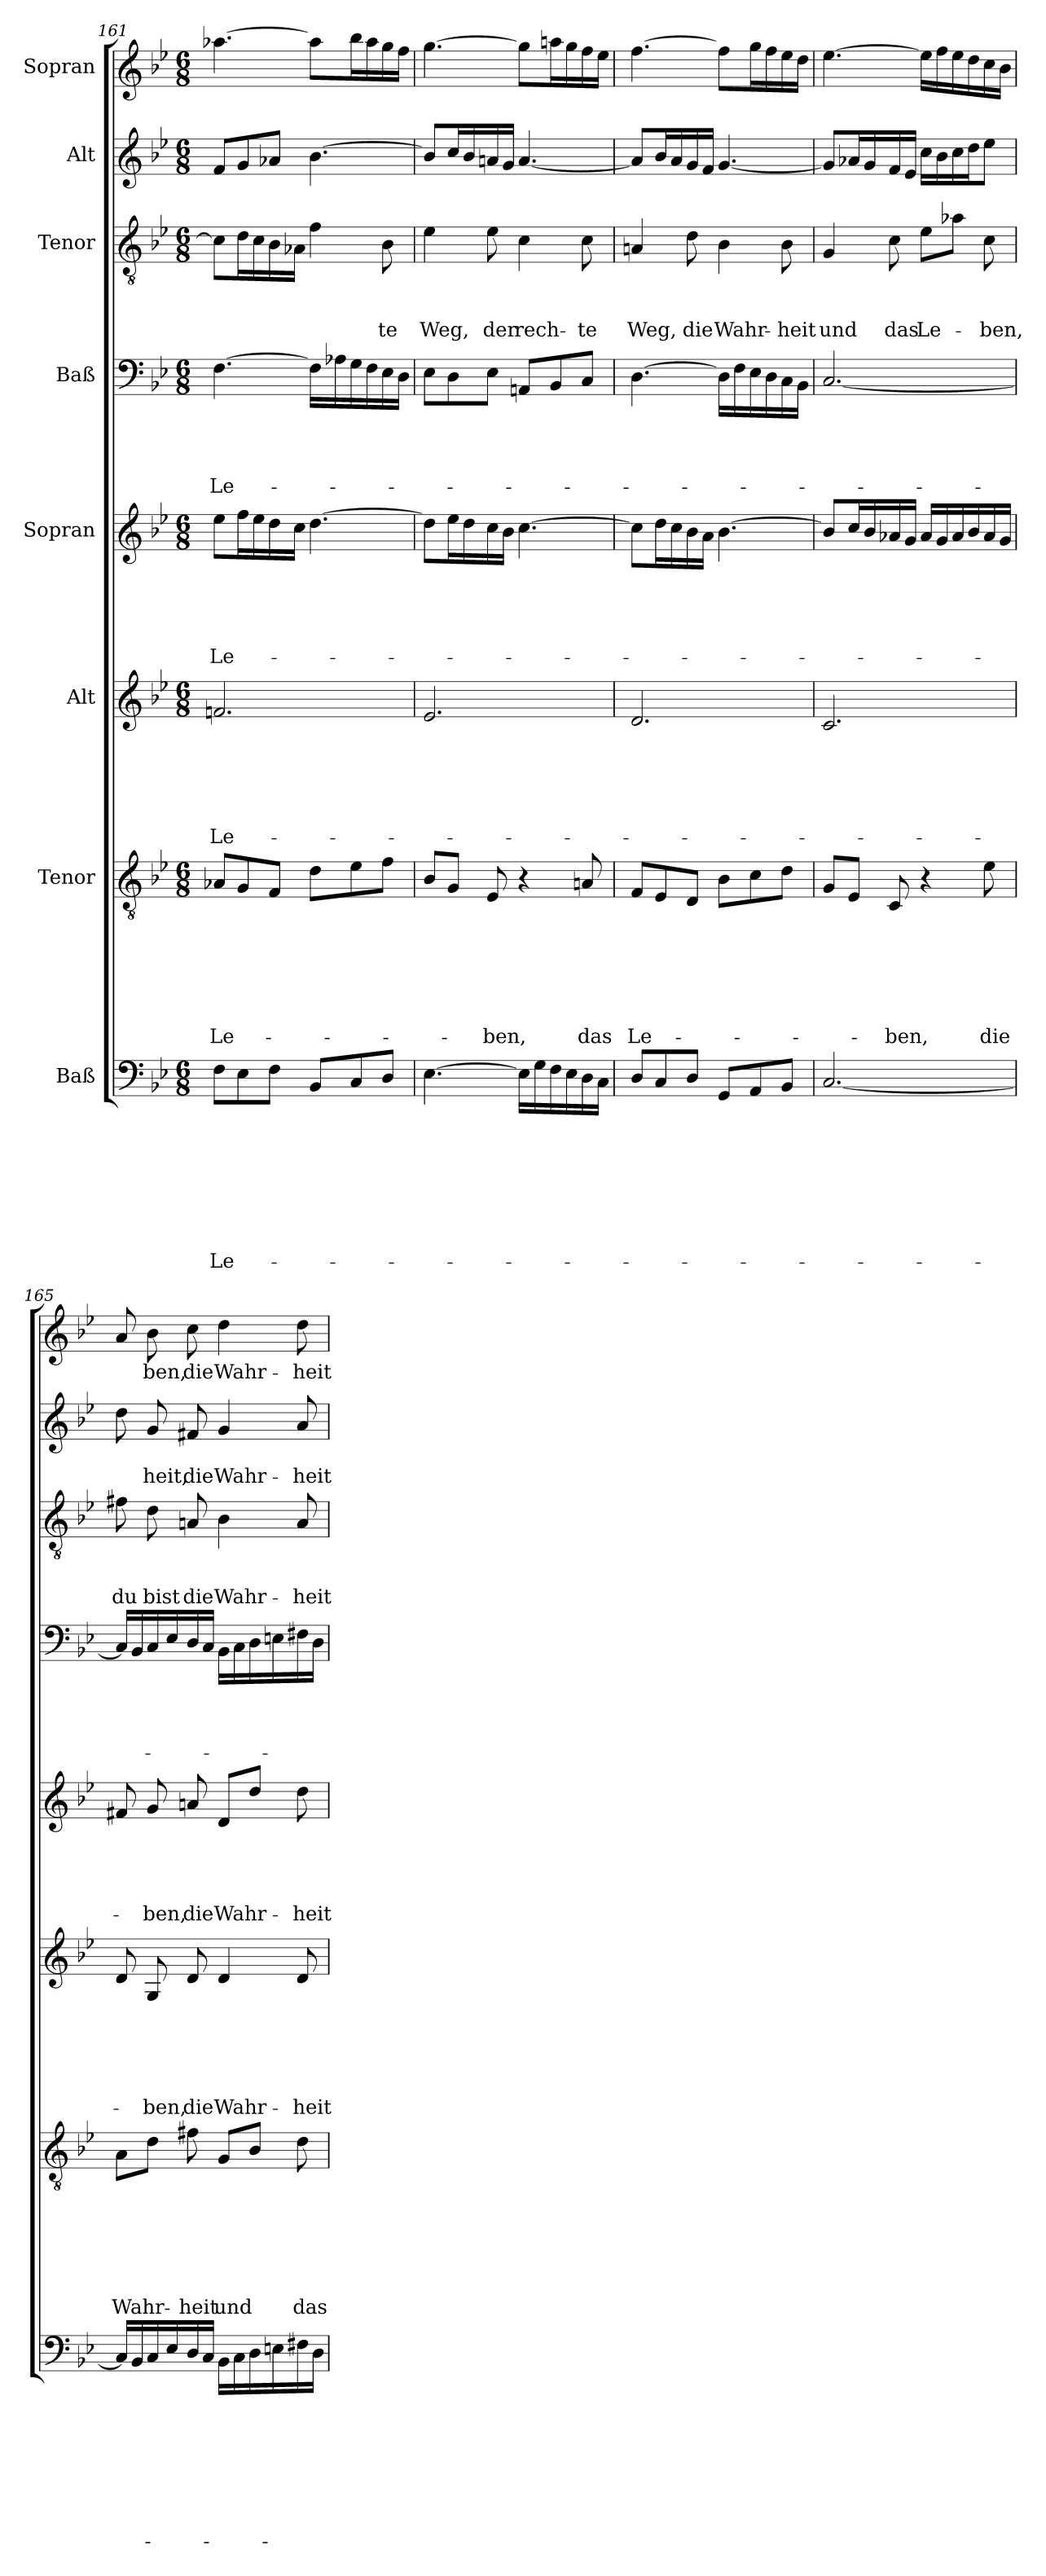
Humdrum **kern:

**kern	**text	**text	**text	**text	**text	**text	**text	**text	**kern	**text	**text	**text	**text	**text	**text	**text	**kern	**text	**text	**text	**text	**text	**text	**kern	**text	**text	**text	**text	**text	**kern	**text	**text	**text	**text	**kern	**text	**text	**text	**kern	**text	**text	**kern	**text
*part8	*part8	*part8	*part8	*part8	*part8	*part8	*part8	*part8	*part7	*part7	*part7	*part7	*part7	*part7	*part7	*part7	*part6	*part6	*part6	*part6	*part6	*part6	*part6	*part5	*part5	*part5	*part5	*part5	*part5	*part4	*part4	*part4	*part4	*part4	*part3	*part3	*part3	*part3	*part2	*part2	*part2	*part1	*part1
*staff8	*staff8	*staff8	*staff8	*staff8	*staff8	*staff8	*staff8	*staff8	*staff7	*staff7	*staff7	*staff7	*staff7	*staff7	*staff7	*staff7	*staff6	*staff6	*staff6	*staff6	*staff6	*staff6	*staff6	*staff5	*staff5	*staff5	*staff5	*staff5	*staff5	*staff4	*staff4	*staff4	*staff4	*staff4	*staff3	*staff3	*staff3	*staff3	*staff2	*staff2	*staff2	*staff1	*staff1
*I"Baß	*	*	*	*	*	*	*	*	*I"Tenor	*	*	*	*	*	*	*	*I"Alt	*	*	*	*	*	*	*I"Sopran	*	*	*	*	*	*I"Baß	*	*	*	*	*I"Tenor	*	*	*	*I"Alt	*	*	*I"Sopran	*
*clefF4	*	*	*	*	*	*	*	*	*clefGv2	*	*	*	*	*	*	*	*clefG2	*	*	*	*	*	*	*clefG2	*	*	*	*	*	*clefF4	*	*	*	*	*clefGv2	*	*	*	*clefG2	*	*	*clefG2	*
*k[b-e-]	*	*	*	*	*	*	*	*	*k[b-e-]	*	*	*	*	*	*	*	*k[b-e-]	*	*	*	*	*	*	*k[b-e-]	*	*	*	*	*	*k[b-e-]	*	*	*	*	*k[b-e-]	*	*	*	*k[b-e-]	*	*	*k[b-e-]	*
*g:	*	*	*	*	*	*	*	*	*g:	*	*	*	*	*	*	*	*g:	*	*	*	*	*	*	*g:	*	*	*	*	*	*g:	*	*	*	*	*g:	*	*	*	*g:	*	*	*g:	*
*M6/8	*	*	*	*	*	*	*	*	*M6/8	*	*	*	*	*	*	*	*M6/8	*	*	*	*	*	*	*M6/8	*	*	*	*	*	*M6/8	*	*	*	*	*M6/8	*	*	*	*M6/8	*	*	*M6/8	*
=161	=161	=161	=161	=161	=161	=161	=161	=161	=161	=161	=161	=161	=161	=161	=161	=161	=161	=161	=161	=161	=161	=161	=161	=161	=161	=161	=161	=161	=161	=161	=161	=161	=161	=161	=161	=161	=161	=161	=161	=161	=161	=161	=161
!	!	!	!	!	!	!	!	!LO:LY:b	!	!	!	!	!	!	!	!LO:LY:b	!	!	!	!	!	!	!LO:LY:b	!	!	!	!	!	!LO:LY:b	!	!	!	!	!LO:LY:b	!	!	!	!	!	!	!	!	!
8F\L	.	.	.	.	.	.	.	Le-	8A-X/L	.	.	.	.	.	.	Le-	2.fn/	.	.	.	.	.	Le-	8ee-\L	.	.	.	.	Le-	[4.F\	.	.	.	Le-	8c\L]	.	.	.	8f/L	.	.	[4.aa-X\	.
8E-\	.	.	.	.	.	.	.	.	8G/	.	.	.	.	.	.	.	.	.	.	.	.	.	.	16ff\L	.	.	.	.	.	.	.	.	.	.	16d\L	.	.	.	8g/	.	.	.	.
.	.	.	.	.	.	.	.	.	.	.	.	.	.	.	.	.	.	.	.	.	.	.	.	16ee-\	.	.	.	.	.	.	.	.	.	.	16c\	.	.	.	.	.	.	.	.
8F\J	.	.	.	.	.	.	.	.	8F/J	.	.	.	.	.	.	.	.	.	.	.	.	.	.	16dd\	.	.	.	.	.	.	.	.	.	.	16B-\	.	.	.	8a-X/J	.	.	.	.
.	.	.	.	.	.	.	.	.	.	.	.	.	.	.	.	.	.	.	.	.	.	.	.	16cc\JJ	.	.	.	.	.	.	.	.	.	.	16A-X\JJ	.	.	.	.	.	.	.	.
8BB-/L	.	.	.	.	.	.	.	.	8d\L	.	.	.	.	.	.	.	.	.	.	.	.	.	.	[4.dd\	.	.	.	.	.	16F\LL]	.	.	.	.	4f\	.	.	.	[4.b-\	.	.	8aa-\L]	.
.	.	.	.	.	.	.	.	.	.	.	.	.	.	.	.	.	.	.	.	.	.	.	.	.	.	.	.	.	.	16A-X\	.	.	.	.	.	.	.	.	.	.	.	.	.
8C/	.	.	.	.	.	.	.	.	8e-\	.	.	.	.	.	.	.	.	.	.	.	.	.	.	.	.	.	.	.	.	16G\	.	.	.	.	.	.	.	.	.	.	.	16bb-\L	.
.	.	.	.	.	.	.	.	.	.	.	.	.	.	.	.	.	.	.	.	.	.	.	.	.	.	.	.	.	.	16F\	.	.	.	.	.	.	.	.	.	.	.	16aa-\	.
!	!	!	!	!	!	!	!	!	!	!	!	!	!	!	!	!	!	!	!	!	!	!	!	!	!	!	!	!	!	!	!	!	!	!	!	!	!	!LO:LY:b	!	!	!	!	!
8D/J	.	.	.	.	.	.	.	.	8f\J	.	.	.	.	.	.	.	.	.	.	.	.	.	.	.	.	.	.	.	.	16E-\	.	.	.	.	8B-\	.	.	-te	.	.	.	16gg\	.
.	.	.	.	.	.	.	.	.	.	.	.	.	.	.	.	.	.	.	.	.	.	.	.	.	.	.	.	.	.	16D\JJ	.	.	.	.	.	.	.	.	.	.	.	16ff\JJ	.
=162	=162	=162	=162	=162	=162	=162	=162	=162	=162	=162	=162	=162	=162	=162	=162	=162	=162	=162	=162	=162	=162	=162	=162	=162	=162	=162	=162	=162	=162	=162	=162	=162	=162	=162	=162	=162	=162	=162	=162	=162	=162	=162	=162
!	!	!	!	!	!	!	!	!	!	!	!	!	!	!	!	!	!	!	!	!	!	!	!	!	!	!	!	!	!	!	!	!	!	!	!	!	!	!LO:LY:b	!	!	!	!	!
[4.E-\	.	.	.	.	.	.	.	.	8B-/L	.	.	.	.	.	.	.	2.e-/	.	.	.	.	.	.	8dd\L]	.	.	.	.	.	8E-\L	.	.	.	.	4e-\	.	.	Weg,	8b-/L]	.	.	[4.gg\	.
.	.	.	.	.	.	.	.	.	8G/J	.	.	.	.	.	.	.	.	.	.	.	.	.	.	16ee-\L	.	.	.	.	.	8D\	.	.	.	.	.	.	.	.	16cc/L	.	.	.	.
.	.	.	.	.	.	.	.	.	.	.	.	.	.	.	.	.	.	.	.	.	.	.	.	16dd\	.	.	.	.	.	.	.	.	.	.	.	.	.	.	16b-/	.	.	.	.
!	!	!	!	!	!	!	!	!	!	!	!	!	!	!	!	!LO:LY:b	!	!	!	!	!	!	!	!	!	!	!	!	!	!	!	!	!	!	!	!	!	!LO:LY:b	!	!	!	!	!
.	.	.	.	.	.	.	.	.	8E-/	.	.	.	.	.	.	-ben,	.	.	.	.	.	.	.	16cc\	.	.	.	.	.	8E-\J	.	.	.	.	8e-\	.	.	der	16an/	.	.	.	.
.	.	.	.	.	.	.	.	.	.	.	.	.	.	.	.	.	.	.	.	.	.	.	.	16b-\JJ	.	.	.	.	.	.	.	.	.	.	.	.	.	.	16g/JJ	.	.	.	.
!	!	!	!	!	!	!	!	!	!	!	!	!	!	!	!	!	!	!	!	!	!	!	!	!	!	!	!	!	!	!	!	!	!	!	!	!	!	!LO:LY:b	!	!	!	!	!
16E-\LL]	.	.	.	.	.	.	.	.	4r	.	.	.	.	.	.	.	.	.	.	.	.	.	.	[4.cc\	.	.	.	.	.	8AAn/L	.	.	.	.	4c\	.	.	rech-	[4.a/	.	.	8gg\L]	.
16G\	.	.	.	.	.	.	.	.	.	.	.	.	.	.	.	.	.	.	.	.	.	.	.	.	.	.	.	.	.	.	.	.	.	.	.	.	.	.	.	.	.	.	.
16F\	.	.	.	.	.	.	.	.	.	.	.	.	.	.	.	.	.	.	.	.	.	.	.	.	.	.	.	.	.	8BB-/	.	.	.	.	.	.	.	.	.	.	.	16aan\L	.
16E-\	.	.	.	.	.	.	.	.	.	.	.	.	.	.	.	.	.	.	.	.	.	.	.	.	.	.	.	.	.	.	.	.	.	.	.	.	.	.	.	.	.	16gg\	.
!	!	!	!	!	!	!	!	!	!	!	!	!	!	!	!	!LO:LY:b	!	!	!	!	!	!	!	!	!	!	!	!	!	!	!	!	!	!	!	!	!	!LO:LY:b	!	!	!	!	!
16D\	.	.	.	.	.	.	.	.	8An/	.	.	.	.	.	.	das	.	.	.	.	.	.	.	.	.	.	.	.	.	8C/J	.	.	.	.	8c\	.	.	-te	.	.	.	16ff\	.
16C\JJ	.	.	.	.	.	.	.	.	.	.	.	.	.	.	.	.	.	.	.	.	.	.	.	.	.	.	.	.	.	.	.	.	.	.	.	.	.	.	.	.	.	16ee-\JJ	.
=163	=163	=163	=163	=163	=163	=163	=163	=163	=163	=163	=163	=163	=163	=163	=163	=163	=163	=163	=163	=163	=163	=163	=163	=163	=163	=163	=163	=163	=163	=163	=163	=163	=163	=163	=163	=163	=163	=163	=163	=163	=163	=163	=163
!	!	!	!	!	!	!	!	!	!	!	!	!	!	!	!	!LO:LY:b	!	!	!	!	!	!	!	!	!	!	!	!	!	!	!	!	!	!	!	!	!	!LO:LY:b	!	!	!	!	!
8D/L	.	.	.	.	.	.	.	.	8F/L	.	.	.	.	.	.	Le-	2.d/	.	.	.	.	.	.	8cc\L]	.	.	.	.	.	[4.D\	.	.	.	.	4An/	.	.	Weg,	8a/L]	.	.	[4.ff\	.
8C/	.	.	.	.	.	.	.	.	8E-/	.	.	.	.	.	.	.	.	.	.	.	.	.	.	16dd\L	.	.	.	.	.	.	.	.	.	.	.	.	.	.	16b-/L	.	.	.	.
.	.	.	.	.	.	.	.	.	.	.	.	.	.	.	.	.	.	.	.	.	.	.	.	16cc\	.	.	.	.	.	.	.	.	.	.	.	.	.	.	16a/	.	.	.	.
!	!	!	!	!	!	!	!	!	!	!	!	!	!	!	!	!	!	!	!	!	!	!	!	!	!	!	!	!	!	!	!	!	!	!	!	!	!	!LO:LY:b	!	!	!	!	!
8D/J	.	.	.	.	.	.	.	.	8D/J	.	.	.	.	.	.	.	.	.	.	.	.	.	.	16b-\	.	.	.	.	.	.	.	.	.	.	8d\	.	.	die	16g/	.	.	.	.
.	.	.	.	.	.	.	.	.	.	.	.	.	.	.	.	.	.	.	.	.	.	.	.	16a\JJ	.	.	.	.	.	.	.	.	.	.	.	.	.	.	16f/JJ	.	.	.	.
!	!	!	!	!	!	!	!	!	!	!	!	!	!	!	!	!	!	!	!	!	!	!	!	!	!	!	!	!	!	!	!	!	!	!	!	!	!	!LO:LY:b	!	!	!	!	!
8GG/L	.	.	.	.	.	.	.	.	8B-\L	.	.	.	.	.	.	.	.	.	.	.	.	.	.	[4.b-\	.	.	.	.	.	16D\LL]	.	.	.	.	4B-\	.	.	Wahr-	[4.g/	.	.	8ff\L]	.
.	.	.	.	.	.	.	.	.	.	.	.	.	.	.	.	.	.	.	.	.	.	.	.	.	.	.	.	.	.	16F\	.	.	.	.	.	.	.	.	.	.	.	.	.
8AA/	.	.	.	.	.	.	.	.	8c\	.	.	.	.	.	.	.	.	.	.	.	.	.	.	.	.	.	.	.	.	16E-\	.	.	.	.	.	.	.	.	.	.	.	16gg\L	.
.	.	.	.	.	.	.	.	.	.	.	.	.	.	.	.	.	.	.	.	.	.	.	.	.	.	.	.	.	.	16D\	.	.	.	.	.	.	.	.	.	.	.	16ff\	.
!	!	!	!	!	!	!	!	!	!	!	!	!	!	!	!	!	!	!	!	!	!	!	!	!	!	!	!	!	!	!	!	!	!	!	!	!	!	!LO:LY:b	!	!	!	!	!
8BB-/J	.	.	.	.	.	.	.	.	8d\J	.	.	.	.	.	.	.	.	.	.	.	.	.	.	.	.	.	.	.	.	16C\	.	.	.	.	8B-\	.	.	-heit	.	.	.	16ee-\	.
.	.	.	.	.	.	.	.	.	.	.	.	.	.	.	.	.	.	.	.	.	.	.	.	.	.	.	.	.	.	16BB-\JJ	.	.	.	.	.	.	.	.	.	.	.	16dd\JJ	.
!!LO:LB:g=z
=164	=164	=164	=164	=164	=164	=164	=164	=164	=164	=164	=164	=164	=164	=164	=164	=164	=164	=164	=164	=164	=164	=164	=164	=164	=164	=164	=164	=164	=164	=164	=164	=164	=164	=164	=164	=164	=164	=164	=164	=164	=164	=164	=164
!	!	!	!	!	!	!	!	!	!	!	!	!	!	!	!	!	!	!	!	!	!	!	!	!	!	!	!	!	!	!	!	!	!	!	!	!	!	!LO:LY:b	!	!	!	!	!
[2.C/	.	.	.	.	.	.	.	.	8G/L	.	.	.	.	.	.	.	2.c/	.	.	.	.	.	.	8b-/L]	.	.	.	.	.	[2.C/	.	.	.	.	4G/	.	.	und	8g/L]	.	.	[4.ee-\	.
.	.	.	.	.	.	.	.	.	8E-/J	.	.	.	.	.	.	.	.	.	.	.	.	.	.	16cc/L	.	.	.	.	.	.	.	.	.	.	.	.	.	.	16a-X/L	.	.	.	.
.	.	.	.	.	.	.	.	.	.	.	.	.	.	.	.	.	.	.	.	.	.	.	.	16b-/	.	.	.	.	.	.	.	.	.	.	.	.	.	.	16g/	.	.	.	.
!	!	!	!	!	!	!	!	!	!	!	!	!	!	!	!	!LO:LY:b	!	!	!	!	!	!	!	!	!	!	!	!	!	!	!	!	!	!	!	!	!	!LO:LY:b	!	!	!	!	!
.	.	.	.	.	.	.	.	.	8C/	.	.	.	.	.	.	-ben,	.	.	.	.	.	.	.	16a-X/	.	.	.	.	.	.	.	.	.	.	8c\	.	.	das	16f/	.	.	.	.
.	.	.	.	.	.	.	.	.	.	.	.	.	.	.	.	.	.	.	.	.	.	.	.	16g/JJ	.	.	.	.	.	.	.	.	.	.	.	.	.	.	16e-/JJ	.	.	.	.
!	!	!	!	!	!	!	!	!	!	!	!	!	!	!	!	!	!	!	!	!	!	!	!	!	!	!	!	!	!	!	!	!	!	!	!	!	!	!LO:LY:b	!	!	!	!	!
.	.	.	.	.	.	.	.	.	4r	.	.	.	.	.	.	.	.	.	.	.	.	.	.	16a-/LL	.	.	.	.	.	.	.	.	.	.	8e-\L	.	.	Le-	16cc\LL	.	.	16ee-\LL]	.
.	.	.	.	.	.	.	.	.	.	.	.	.	.	.	.	.	.	.	.	.	.	.	.	16g/	.	.	.	.	.	.	.	.	.	.	.	.	.	.	16b-\	.	.	16ff\	.
.	.	.	.	.	.	.	.	.	.	.	.	.	.	.	.	.	.	.	.	.	.	.	.	16a-/	.	.	.	.	.	.	.	.	.	.	8a-X\J	.	.	.	16cc\	.	.	16ee-\	.
.	.	.	.	.	.	.	.	.	.	.	.	.	.	.	.	.	.	.	.	.	.	.	.	16b-/	.	.	.	.	.	.	.	.	.	.	.	.	.	.	16dd\J	.	.	16dd\	.
!	!	!	!	!	!	!	!	!	!	!	!	!	!	!	!	!LO:LY:b	!	!	!	!	!	!	!	!	!	!	!	!	!	!	!	!	!	!	!	!	!	!LO:LY:b	!	!	!	!	!
.	.	.	.	.	.	.	.	.	8e-\	.	.	.	.	.	.	die	.	.	.	.	.	.	.	16a-/	.	.	.	.	.	.	.	.	.	.	8c\	.	.	-ben,	8ee-\J	.	.	16cc\	.
.	.	.	.	.	.	.	.	.	.	.	.	.	.	.	.	.	.	.	.	.	.	.	.	16g/JJ	.	.	.	.	.	.	.	.	.	.	.	.	.	.	.	.	.	16b-\JJ	.
=165	=165	=165	=165	=165	=165	=165	=165	=165	=165	=165	=165	=165	=165	=165	=165	=165	=165	=165	=165	=165	=165	=165	=165	=165	=165	=165	=165	=165	=165	=165	=165	=165	=165	=165	=165	=165	=165	=165	=165	=165	=165	=165	=165
!	!	!	!	!	!	!	!	!	!	!	!	!	!	!	!	!LO:LY:b	!	!	!	!	!	!	!	!	!	!	!	!	!	!	!	!	!	!	!	!	!	!LO:LY:b	!	!	!	!	!
16C/LL]	.	.	.	.	.	.	.	.	8A\L	.	.	.	.	.	.	Wahr-	8d/	.	.	.	.	.	.	8f#X/	.	.	.	.	.	16C/LL]	.	.	.	.	8f#X\	.	.	du	8dd\	.	.	8a/	.
16BB-/	.	.	.	.	.	.	.	.	.	.	.	.	.	.	.	.	.	.	.	.	.	.	.	.	.	.	.	.	.	16BB-/	.	.	.	.	.	.	.	.	.	.	.	.	.
!	!	!	!	!	!	!	!	!	!	!	!	!	!	!	!	!	!	!	!	!	!	!	!LO:LY:b	!	!	!	!	!	!LO:LY:b	!	!	!	!	!	!	!	!	!LO:LY:b	!	!	!LO:LY:b	!	!LO:LY:b
16C/	.	.	.	.	.	.	.	.	8d\J	.	.	.	.	.	.	.	8G/	.	.	.	.	.	-ben,	8g/	.	.	.	.	-ben,	16C/	.	.	.	.	8d\	.	.	bist	8g/	.	-heit,	8b-\	-ben,
16E-/	.	.	.	.	.	.	.	.	.	.	.	.	.	.	.	.	.	.	.	.	.	.	.	.	.	.	.	.	.	16E-/	.	.	.	.	.	.	.	.	.	.	.	.	.
!	!	!	!	!	!	!	!	!	!	!	!	!	!	!	!	!LO:LY:b	!	!	!	!	!	!	!LO:LY:b	!	!	!	!	!	!LO:LY:b	!	!	!	!	!	!	!	!	!LO:LY:b	!	!	!LO:LY:b	!	!LO:LY:b
16D/	.	.	.	.	.	.	.	.	8f#X\	.	.	.	.	.	.	-heit	8d/	.	.	.	.	.	die	8an/	.	.	.	.	die	16D/	.	.	.	.	8An/	.	.	die	8f#X/	.	die	8cc\	die
16C/JJ	.	.	.	.	.	.	.	.	.	.	.	.	.	.	.	.	.	.	.	.	.	.	.	.	.	.	.	.	.	16C/JJ	.	.	.	.	.	.	.	.	.	.	.	.	.
!	!	!	!	!	!	!	!	!	!	!	!	!	!	!	!	!LO:LY:b	!	!	!	!	!	!	!LO:LY:b	!	!	!	!	!	!LO:LY:b	!	!	!	!	!	!	!	!	!LO:LY:b	!	!	!LO:LY:b	!	!LO:LY:b
16BB-\LL	.	.	.	.	.	.	.	.	8G/L	.	.	.	.	.	.	und	4d/	.	.	.	.	.	Wahr-	8d/L	.	.	.	.	Wahr-	16BB-\LL	.	.	.	.	4B-\	.	.	Wahr-	4g/	.	Wahr-	4dd\	Wahr-
16C\	.	.	.	.	.	.	.	.	.	.	.	.	.	.	.	.	.	.	.	.	.	.	.	.	.	.	.	.	.	16C\	.	.	.	.	.	.	.	.	.	.	.	.	.
16D\	.	.	.	.	.	.	.	.	8B-/J	.	.	.	.	.	.	.	.	.	.	.	.	.	.	8dd/J	.	.	.	.	.	16D\	.	.	.	.	.	.	.	.	.	.	.	.	.
16En\	.	.	.	.	.	.	.	.	.	.	.	.	.	.	.	.	.	.	.	.	.	.	.	.	.	.	.	.	.	16En\	.	.	.	.	.	.	.	.	.	.	.	.	.
!	!	!	!	!	!	!	!	!	!	!	!	!	!	!	!	!LO:LY:b	!	!	!	!	!	!	!LO:LY:b	!	!	!	!	!	!LO:LY:b	!	!	!	!	!	!	!	!	!LO:LY:b	!	!	!LO:LY:b	!	!LO:LY:b
16F#X\	.	.	.	.	.	.	.	.	8d\	.	.	.	.	.	.	das	8d/	.	.	.	.	.	-heit	8dd\	.	.	.	.	-heit	16F#X\	.	.	.	.	8A/	.	.	-heit	8a/	.	-heit	8dd\	-heit
16D\JJ	.	.	.	.	.	.	.	.	.	.	.	.	.	.	.	.	.	.	.	.	.	.	.	.	.	.	.	.	.	16D\JJ	.	.	.	.	.	.	.	.	.	.	.	.	.
=	=	=	=	=	=	=	=	=	=	=	=	=	=	=	=	=	=	=	=	=	=	=	=	=	=	=	=	=	=	=	=	=	=	=	=	=	=	=	=	=	=	=	=
*-	*-	*-	*-	*-	*-	*-	*-	*-	*-	*-	*-	*-	*-	*-	*-	*-	*-	*-	*-	*-	*-	*-	*-	*-	*-	*-	*-	*-	*-	*-	*-	*-	*-	*-	*-	*-	*-	*-	*-	*-	*-	*-	*-
